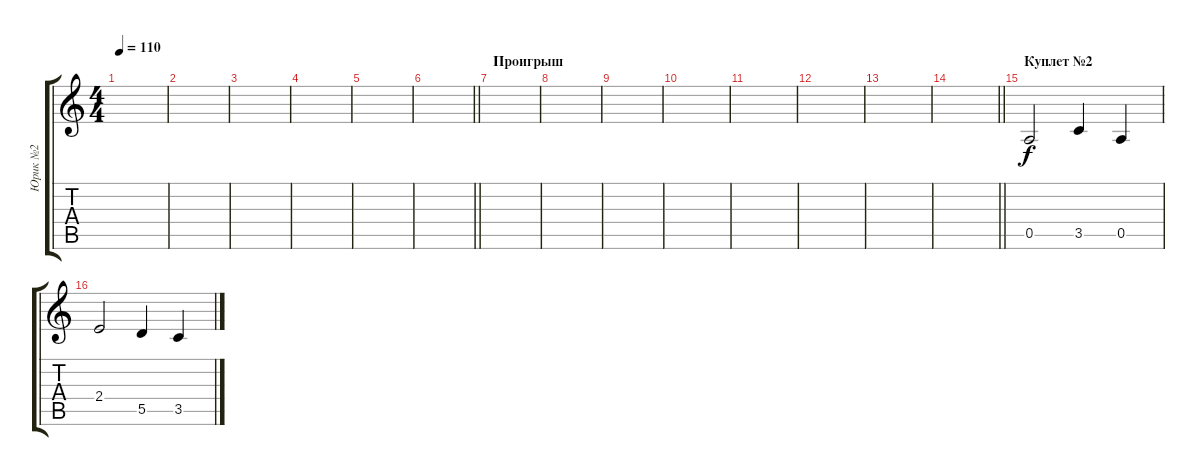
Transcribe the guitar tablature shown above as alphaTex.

\track ("Юрик №2" "Юрик №2") {instrument acousticguitarnylon}
\staff {score tabs}
\tuning (E4 B3 G3 D3 A2 E2) {hide}
\ts (4 4)
\tempo 110
\clef g2
\ks c
|
|
|
|
|
\barLineRight lightlight
|
\section ("" "Проигрыш")
|
|
|
|
|
|
|
\barLineRight lightlight
|
\section ("" "Куплет №2")
0.5.2 3.5.4 0.5.4 |
2.4.2 5.5.4 3.5.4
